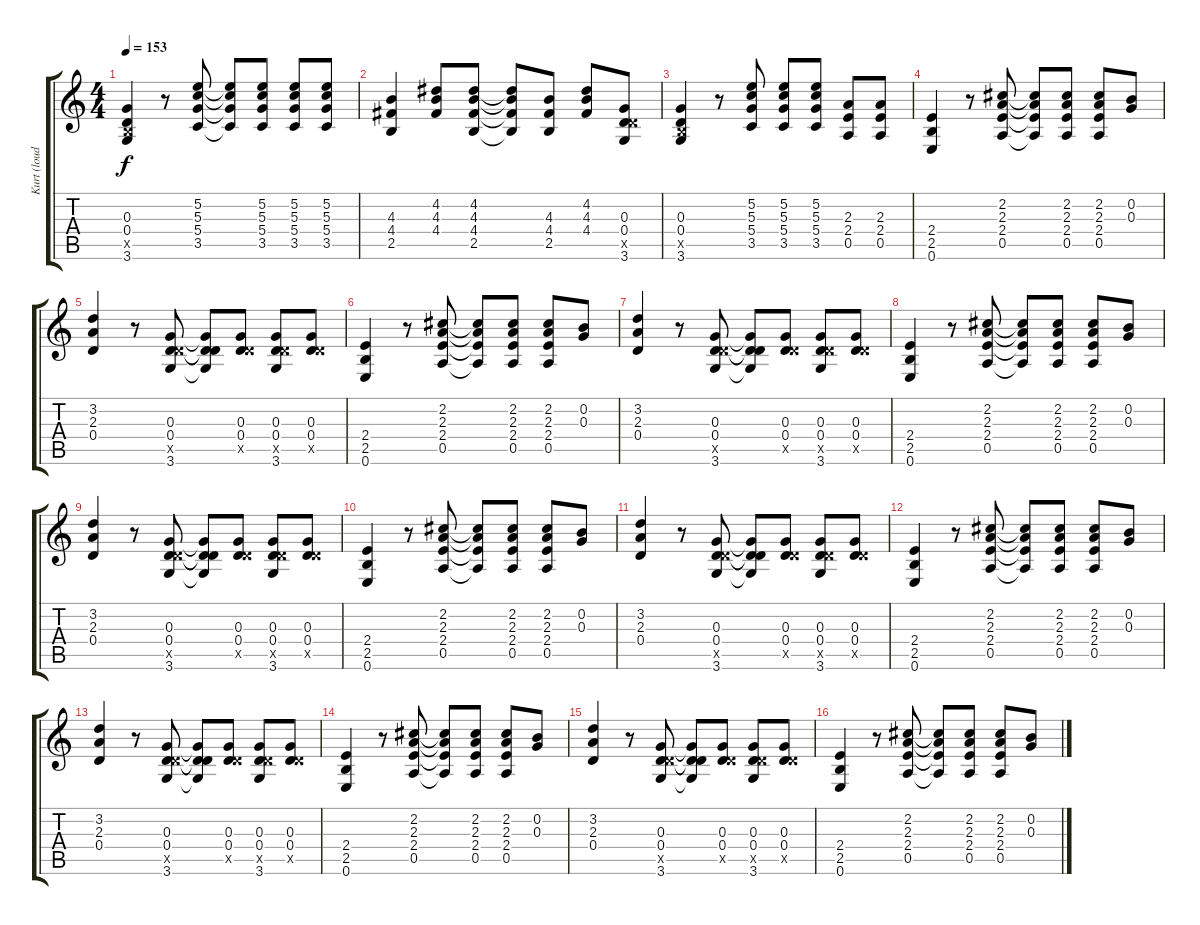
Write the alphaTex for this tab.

\track ("Kurt (loud)" "Kurt (loud") {instrument distortionguitar}
\staff {score tabs}
\tuning (E4 B3 G3 D3 A2 E2) {hide}
\ts (4 4)
\tempo 153
\clef g2
\ks c
(0.3 0.4 2.5{x} 3.6).4{dy f} r.8 (5.2 5.3 5.4 3.5).8 (5.2{t} 5.3{t} 5.4{t} 3.5{t}).8 (5.2 5.3 5.4 3.5).8 (5.2 5.3 5.4 3.5).8 (5.2 5.3 5.4 3.5).8 |
(4.3 4.4 2.5).4 (4.2 4.3 4.4).8 (4.2 4.3 4.4 2.5).8 (4.2{t} 4.3{t} 4.4{t} 2.5{t}).8 (4.3 4.4 2.5).8 (4.2 4.3 4.4).8 (0.3 0.4 5.5{x} 3.6).8 |
(0.3 0.4 2.5{x} 3.6).4 r.8 (5.2 5.3 5.4 3.5).8 (5.2 5.3 5.4 3.5).8 (5.2 5.3 5.4 3.5).8 (2.3 2.4 0.5).8 (2.3 2.4 0.5).8 |
(2.4 2.5 0.6).4 r.8 (2.2 2.3 2.4 0.5).8 (2.2{t} 2.3{t} 2.4{t} 0.5{t}).8 (2.2 2.3 2.4 0.5).8 (2.2 2.3 2.4 0.5).8 (0.2 0.3).8 |
(3.2 2.3 0.4).4 r.8 (0.3 0.4 5.5{x} 3.6).8 (0.3{t} 0.4{t} 5.5{t} 3.6{t}).8 (0.3 0.4 5.5{x}).8 (0.3 0.4 5.5{x} 3.6).8 (0.3 0.4 5.5{x}).8 |
(2.4 2.5 0.6).4 r.8 (2.2 2.3 2.4 0.5).8 (2.2{t} 2.3{t} 2.4{t} 0.5{t}).8 (2.2 2.3 2.4 0.5).8 (2.2 2.3 2.4 0.5).8 (0.2 0.3).8 |
(3.2 2.3 0.4).4 r.8 (0.3 0.4 5.5{x} 3.6).8 (0.3{t} 0.4{t} 5.5{t} 3.6{t}).8 (0.3 0.4 5.5{x}).8 (0.3 0.4 5.5{x} 3.6).8 (0.3 0.4 5.5{x}).8 |
(2.4 2.5 0.6).4 r.8 (2.2 2.3 2.4 0.5).8 (2.2{t} 2.3{t} 2.4{t} 0.5{t}).8 (2.2 2.3 2.4 0.5).8 (2.2 2.3 2.4 0.5).8 (0.2 0.3).8 |
(3.2 2.3 0.4).4 r.8 (0.3 0.4 5.5{x} 3.6).8 (0.3{t} 0.4{t} 5.5{t} 3.6{t}).8 (0.3 0.4 5.5{x}).8 (0.3 0.4 5.5{x} 3.6).8 (0.3 0.4 5.5{x}).8 |
(2.4 2.5 0.6).4 r.8 (2.2 2.3 2.4 0.5).8 (2.2{t} 2.3{t} 2.4{t} 0.5{t}).8 (2.2 2.3 2.4 0.5).8 (2.2 2.3 2.4 0.5).8 (0.2 0.3).8 |
(3.2 2.3 0.4).4 r.8 (0.3 0.4 5.5{x} 3.6).8 (0.3{t} 0.4{t} 5.5{t} 3.6{t}).8 (0.3 0.4 5.5{x}).8 (0.3 0.4 5.5{x} 3.6).8 (0.3 0.4 5.5{x}).8 |
(2.4 2.5 0.6).4 r.8 (2.2 2.3 2.4 0.5).8 (2.2{t} 2.3{t} 2.4{t} 0.5{t}).8 (2.2 2.3 2.4 0.5).8 (2.2 2.3 2.4 0.5).8 (0.2 0.3).8 |
(3.2 2.3 0.4).4 r.8 (0.3 0.4 5.5{x} 3.6).8 (0.3{t} 0.4{t} 5.5{t} 3.6{t}).8 (0.3 0.4 5.5{x}).8 (0.3 0.4 5.5{x} 3.6).8 (0.3 0.4 5.5{x}).8 |
(2.4 2.5 0.6).4 r.8 (2.2 2.3 2.4 0.5).8 (2.2{t} 2.3{t} 2.4{t} 0.5{t}).8 (2.2 2.3 2.4 0.5).8 (2.2 2.3 2.4 0.5).8 (0.2 0.3).8 |
(3.2 2.3 0.4).4 r.8 (0.3 0.4 5.5{x} 3.6).8 (0.3{t} 0.4{t} 5.5{t} 3.6{t}).8 (0.3 0.4 5.5{x}).8 (0.3 0.4 5.5{x} 3.6).8 (0.3 0.4 5.5{x}).8 |
(2.4 2.5 0.6).4 r.8 (2.2 2.3 2.4 0.5).8 (2.2{t} 2.3{t} 2.4{t} 0.5{t}).8 (2.2 2.3 2.4 0.5).8 (2.2 2.3 2.4 0.5).8 (0.2 0.3).8
